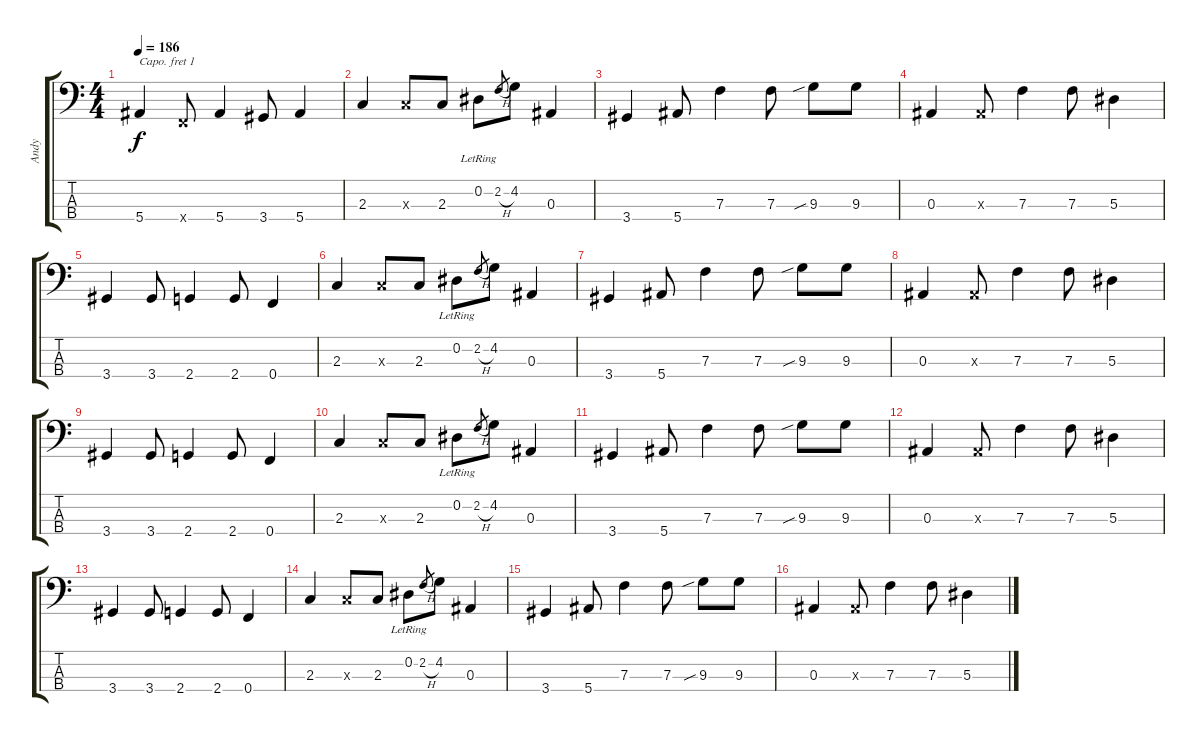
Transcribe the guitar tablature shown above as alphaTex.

\track ("Andy" "Andy") {instrument electricbasspick}
\staff {score tabs}
\capo 1
\tuning (G2 D2 A1 E1) {hide}
\ts (4 4)
\tempo 186
\clef f4
\ks c
5.4.4{dy f} 0.4{x}.8 5.4.4 3.4.8 5.4.4 |
2.3.4 2.3{x}.8 2.3.8 0.2{lr}.8 2.2{h}.8{gr} 4.2.8 0.3.4 |
3.4.4 5.4.8 7.3.4 7.3.8 9.3{sib}.8 9.3.8 |
0.3.4 0.3{x}.8 7.3.4 7.3.8 5.3.4 |
3.4.4 3.4.8 2.4.4 2.4.8 0.4.4 |
2.3.4 2.3{x}.8 2.3.8 0.2{lr}.8 2.2{h}.8{gr} 4.2.8 0.3.4 |
3.4.4 5.4.8 7.3.4 7.3.8 9.3{sib}.8 9.3.8 |
0.3.4 0.3{x}.8 7.3.4 7.3.8 5.3.4 |
3.4.4 3.4.8 2.4.4 2.4.8 0.4.4 |
2.3.4 2.3{x}.8 2.3.8 0.2{lr}.8 2.2{h}.8{gr} 4.2.8 0.3.4 |
3.4.4 5.4.8 7.3.4 7.3.8 9.3{sib}.8 9.3.8 |
0.3.4 0.3{x}.8 7.3.4 7.3.8 5.3.4 |
3.4.4 3.4.8 2.4.4 2.4.8 0.4.4 |
2.3.4 2.3{x}.8 2.3.8 0.2{lr}.8 2.2{h}.8{gr} 4.2.8 0.3.4 |
3.4.4 5.4.8 7.3.4 7.3.8 9.3{sib}.8 9.3.8 |
0.3.4 0.3{x}.8 7.3.4 7.3.8 5.3.4
